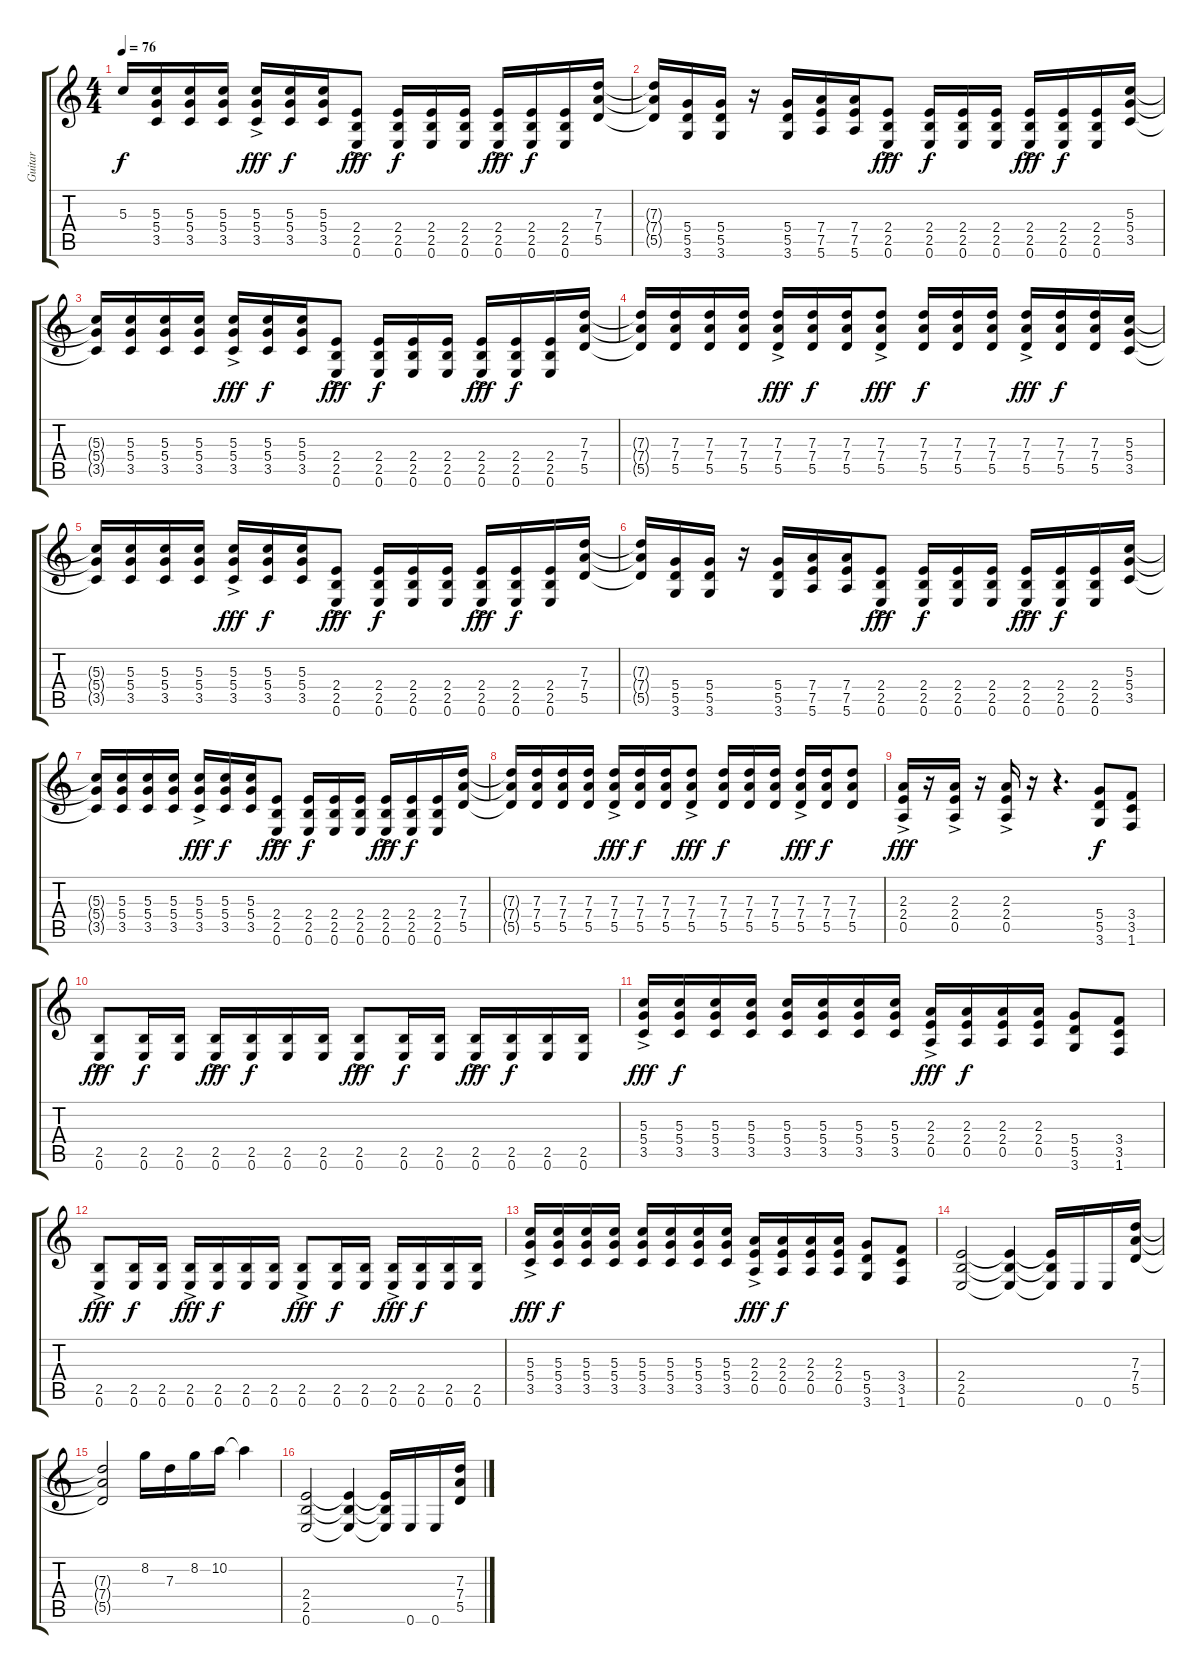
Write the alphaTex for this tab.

\track ("Guitar" "Guitar") {instrument distortionguitar}
\staff {score tabs}
\tuning (E4 B3 G3 D3 A2 E2) {hide}
\ts (4 4)
\tempo 76
\clef g2
\ks c
5.3{t}.16{dy f} (5.3 5.4 3.5).16 (5.3 5.4 3.5).16 (5.3 5.4 3.5).16 (5.3{ac} 5.4{ac} 3.5{ac}).16{dy fff} (5.3 5.4 3.5).16{dy f} (5.3 5.4 3.5).16 (2.4{ac} 2.5{ac} 0.6{ac}).8{dy fff} (2.4 2.5 0.6).16{dy f} (2.4 2.5 0.6).16 (2.4 2.5 0.6).16 (2.4{ac} 2.5{ac} 0.6{ac}).16{dy fff} (2.4 2.5 0.6).16{dy f} (2.4 2.5 0.6).16 (7.3 7.4 5.5).16 |
(7.3{t} 7.4{t} 5.5{t}).16 (5.4 5.5 3.6).16 (5.4 5.5 3.6).16 r.16 (5.4 5.5 3.6).16 (7.4 7.5 5.6).16 (7.4 7.5 5.6).16 (2.4{ac} 2.5{ac} 0.6{ac}).8{dy fff} (2.4 2.5 0.6).16{dy f} (2.4 2.5 0.6).16 (2.4 2.5 0.6).16 (2.4{ac} 2.5{ac} 0.6{ac}).16{dy fff} (2.4 2.5 0.6).16{dy f} (2.4 2.5 0.6).16 (5.3 5.4 3.5).16 |
(5.3{t} 5.4{t} 3.5{t}).16 (5.3 5.4 3.5).16 (5.3 5.4 3.5).16 (5.3 5.4 3.5).16 (5.3{ac} 5.4{ac} 3.5{ac}).16{dy fff} (5.3 5.4 3.5).16{dy f} (5.3 5.4 3.5).16 (2.4{ac} 2.5{ac} 0.6{ac}).8{dy fff} (2.4 2.5 0.6).16{dy f} (2.4 2.5 0.6).16 (2.4 2.5 0.6).16 (2.4{ac} 2.5{ac} 0.6{ac}).16{dy fff} (2.4 2.5 0.6).16{dy f} (2.4 2.5 0.6).16 (7.3 7.4 5.5).16 |
(7.3{t} 7.4{t} 5.5{t}).16 (7.3 7.4 5.5).16 (7.3 7.4 5.5).16 (7.3 7.4 5.5).16 (7.3{ac} 7.4{ac} 5.5{ac}).16{dy fff} (7.3 7.4 5.5).16{dy f} (7.3 7.4 5.5).16 (7.3{ac} 7.4{ac} 5.5{ac}).8{dy fff} (7.3 7.4 5.5).16{dy f} (7.3 7.4 5.5).16 (7.3 7.4 5.5).16 (7.3{ac} 7.4{ac} 5.5{ac}).16{dy fff} (7.3 7.4 5.5).16{dy f} (7.3 7.4 5.5).16 (5.3 5.4 3.5).16 |
(5.3{t} 5.4{t} 3.5{t}).16 (5.3 5.4 3.5).16 (5.3 5.4 3.5).16 (5.3 5.4 3.5).16 (5.3{ac} 5.4{ac} 3.5{ac}).16{dy fff} (5.3 5.4 3.5).16{dy f} (5.3 5.4 3.5).16 (2.4{ac} 2.5{ac} 0.6{ac}).8{dy fff} (2.4 2.5 0.6).16{dy f} (2.4 2.5 0.6).16 (2.4 2.5 0.6).16 (2.4{ac} 2.5{ac} 0.6{ac}).16{dy fff} (2.4 2.5 0.6).16{dy f} (2.4 2.5 0.6).16 (7.3 7.4 5.5).16 |
(7.3{t} 7.4{t} 5.5{t}).16 (5.4 5.5 3.6).16 (5.4 5.5 3.6).16 r.16 (5.4 5.5 3.6).16 (7.4 7.5 5.6).16 (7.4 7.5 5.6).16 (2.4{ac} 2.5{ac} 0.6{ac}).8{dy fff} (2.4 2.5 0.6).16{dy f} (2.4 2.5 0.6).16 (2.4 2.5 0.6).16 (2.4{ac} 2.5{ac} 0.6{ac}).16{dy fff} (2.4 2.5 0.6).16{dy f} (2.4 2.5 0.6).16 (5.3 5.4 3.5).16 |
(5.3{t} 5.4{t} 3.5{t}).16 (5.3 5.4 3.5).16 (5.3 5.4 3.5).16 (5.3 5.4 3.5).16 (5.3{ac} 5.4{ac} 3.5{ac}).16{dy fff} (5.3 5.4 3.5).16{dy f} (5.3 5.4 3.5).16 (2.4{ac} 2.5{ac} 0.6{ac}).8{dy fff} (2.4 2.5 0.6).16{dy f} (2.4 2.5 0.6).16 (2.4 2.5 0.6).16 (2.4{ac} 2.5{ac} 0.6{ac}).16{dy fff} (2.4 2.5 0.6).16{dy f} (2.4 2.5 0.6).16 (7.3 7.4 5.5).16 |
(7.3{t} 7.4{t} 5.5{t}).16 (7.3 7.4 5.5).16 (7.3 7.4 5.5).16 (7.3 7.4 5.5).16 (7.3{ac} 7.4{ac} 5.5{ac}).16{dy fff} (7.3 7.4 5.5).16{dy f} (7.3 7.4 5.5).16 (7.3{ac} 7.4{ac} 5.5{ac}).8{dy fff} (7.3 7.4 5.5).16{dy f} (7.3 7.4 5.5).16 (7.3 7.4 5.5).16 (7.3{ac} 7.4{ac} 5.5{ac}).16{dy fff} (7.3 7.4 5.5).16{dy f} (7.3 7.4 5.5).8 |
(2.3{ac} 2.4{ac} 0.5{ac}).16{dy fff} r.16 (2.3{ac} 2.4{ac} 0.5{ac}).16 r.16 (2.3{ac} 2.4{ac} 0.5{ac}).16 r.16 r.4{d} (5.4 5.5 3.6).8{dy f} (3.4 3.5 1.6).8 |
(2.5{ac} 0.6{ac}).8{dy fff} (2.5 0.6).16{dy f} (2.5 0.6).16 (2.5{ac} 0.6{ac}).16{dy fff} (2.5 0.6).16{dy f} (2.5 0.6).16 (2.5 0.6).16 (2.5{ac} 0.6{ac}).8{dy fff} (2.5 0.6).16{dy f} (2.5 0.6).16 (2.5{ac} 0.6{ac}).16{dy fff} (2.5 0.6).16{dy f} (2.5 0.6).16 (2.5 0.6).16 |
(5.3 5.4{ac} 3.5{ac}).16{dy fff} (5.3 5.4 3.5).16{dy f} (5.3 5.4 3.5).16 (5.3 5.4 3.5).16 (5.3 5.4 3.5).16 (5.3 5.4 3.5).16 (5.3 5.4 3.5).16 (5.3 5.4 3.5).16 (2.3 2.4{ac} 0.5{ac}).16{dy fff} (2.3 2.4 0.5).16{dy f} (2.3 2.4 0.5).16 (2.3 2.4 0.5).16 (5.4 5.5 3.6).8 (3.4 3.5 1.6).8 |
(2.5{ac} 0.6{ac}).8{dy fff} (2.5 0.6).16{dy f} (2.5 0.6).16 (2.5{ac} 0.6{ac}).16{dy fff} (2.5 0.6).16{dy f} (2.5 0.6).16 (2.5 0.6).16 (2.5{ac} 0.6{ac}).8{dy fff} (2.5 0.6).16{dy f} (2.5 0.6).16 (2.5{ac} 0.6{ac}).16{dy fff} (2.5 0.6).16{dy f} (2.5 0.6).16 (2.5 0.6).16 |
(5.3 5.4{ac} 3.5{ac}).16{dy fff} (5.3 5.4 3.5).16{dy f} (5.3 5.4 3.5).16 (5.3 5.4 3.5).16 (5.3 5.4 3.5).16 (5.3 5.4 3.5).16 (5.3 5.4 3.5).16 (5.3 5.4 3.5).16 (2.3 2.4{ac} 0.5{ac}).16{dy fff} (2.3 2.4 0.5).16{dy f} (2.3 2.4 0.5).16 (2.3 2.4 0.5).16 (5.4 5.5 3.6).8 (3.4 3.5 1.6).8 |
(2.4 2.5 0.6).2{volume 10} (2.4{t} 2.5{t} 0.6{t}).4 (2.4{t} 2.5{t} 0.6{t}).16 0.6.16 0.6.16 (7.3 7.4 5.5).16 |
(7.3{t} 7.4{t} 5.5{t}).2 8.2.16 7.3.16 8.2.16 10.2.16 10.2{t}.4 |
(2.4 2.5 0.6).2 (2.4{t} 2.5{t} 0.6{t}).4 (2.4{t} 2.5{t} 0.6{t}).16 0.6.16 0.6.16 (7.3 7.4 5.5).16
